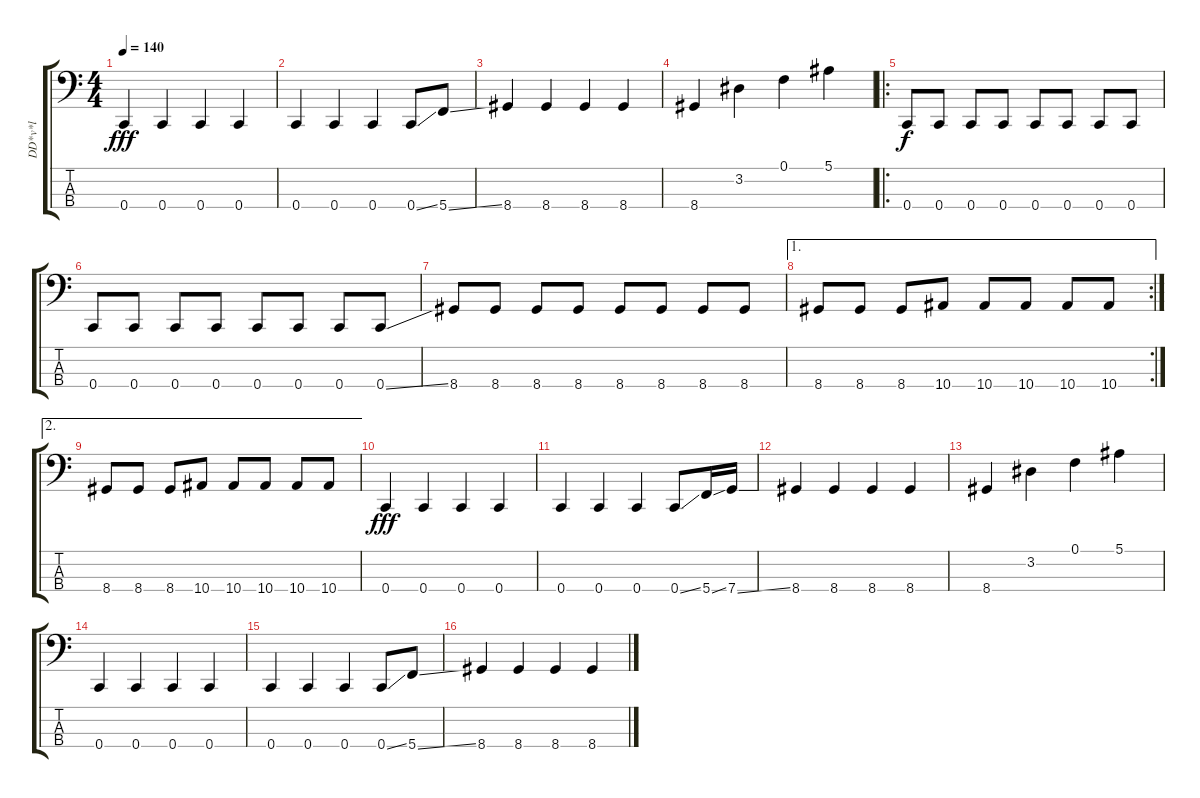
\track ("DD*v*l" "DD*v*l") {instrument electricbasspick}
\staff {score tabs}
\tuning (F2 C2 G1 C1) {hide}
\ts (4 4)
\tempo 140
\clef f4
\ks c
0.4.4{dy fff} 0.4.4 0.4.4 0.4.4 |
0.4.4 0.4.4 0.4.4 0.4{ss}.8 5.4{ss}.8 |
8.4.4 8.4.4 8.4.4 8.4.4 |
8.4.4 3.2.4 0.1.4 5.1.4 |
\ro
0.4.8{dy f} 0.4.8 0.4.8 0.4.8 0.4.8 0.4.8 0.4.8 0.4.8 |
0.4.8 0.4.8 0.4.8 0.4.8 0.4.8 0.4.8 0.4.8 0.4{ss}.8 |
8.4.8 8.4.8 8.4.8 8.4.8 8.4.8 8.4.8 8.4.8 8.4.8 |
\ae 1
\rc 2
8.4.8 8.4.8 8.4.8 10.4.8 10.4.8 10.4.8 10.4.8 10.4.8 |
\ae 2
8.4.8 8.4.8 8.4.8 10.4.8 10.4.8 10.4.8 10.4.8 10.4.8 |
0.4.4{dy fff} 0.4.4 0.4.4 0.4.4 |
0.4.4 0.4.4 0.4.4 0.4{ss}.8 5.4{ss}.16 7.4{ss}.16 |
8.4.4 8.4.4 8.4.4 8.4.4 |
8.4.4 3.2.4 0.1.4 5.1.4 |
0.4.4 0.4.4 0.4.4 0.4.4 |
0.4.4 0.4.4 0.4.4 0.4{ss}.8 5.4{ss}.8 |
8.4.4 8.4.4 8.4.4 8.4.4
